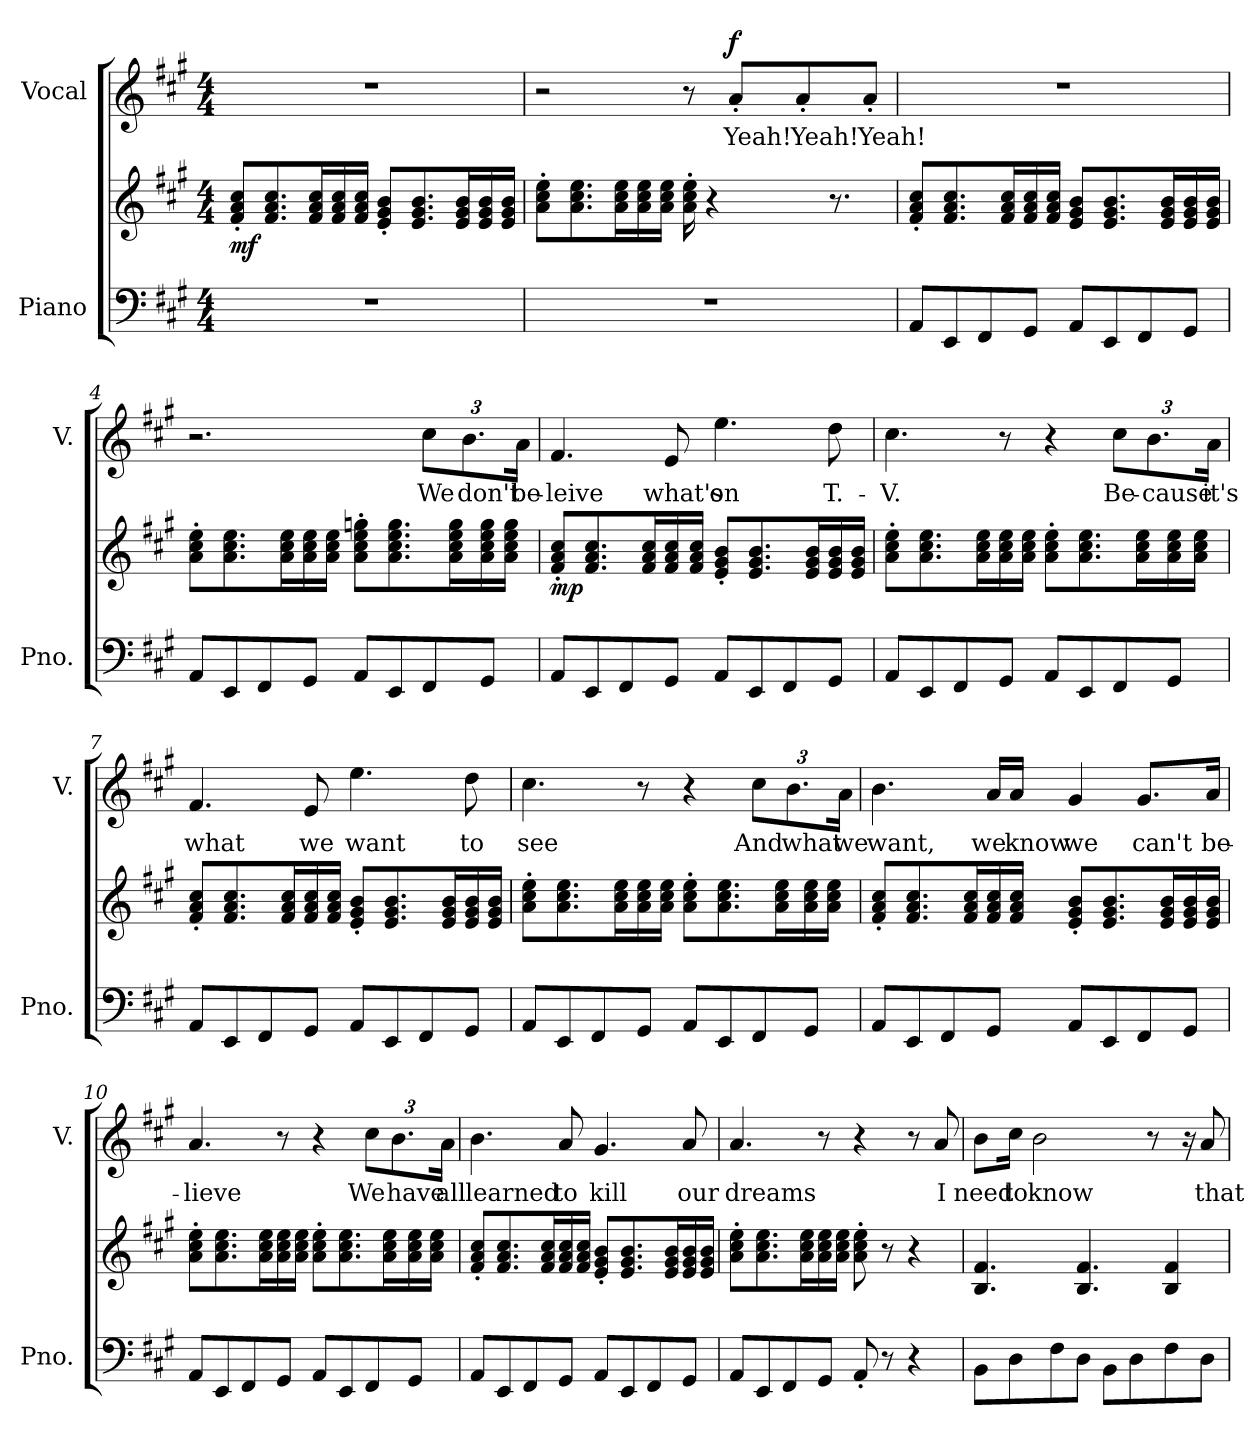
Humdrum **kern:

**kern	**kern	**dynam	**kern	**text	**dynam
*part2	*part2	*part2	*part1	*part1	*part1
*staff3	*staff2	*staff2/3	*staff1	*staff1	*staff1
*I"Piano	*	*	*I"Vocal	*	*
*I'Pno.	*	*	*I'V.	*	*
*clefF4	*clefG2	*	*clefG2	*	*
*k[f#c#g#]	*k[f#c#g#]	*	*k[f#c#g#]	*	*
*M4/4	*M4/4	*	*M4/4	*	*
=1	=1	=1	=1	=1	=1
!	!	!LO:DY:b	!	!	!
1r	8f#/' 8a/' 8cc#/'L	mf	1r	.	.
.	8.f#/ 8.a/ 8.cc#/	.	.	.	.
.	16f#/ 16a/ 16cc#/L	.	.	.	.
.	16f#/ 16a/ 16cc#/	.	.	.	.
.	16f#/ 16a/ 16cc#/JJ	.	.	.	.
.	8e/' 8g#/' 8b/'L	.	.	.	.
.	8.e/ 8.g#/ 8.b/	.	.	.	.
.	16e/ 16g#/ 16b/L	.	.	.	.
.	16e/ 16g#/ 16b/	.	.	.	.
.	16e/ 16g#/ 16b/JJ	.	.	.	.
=2	=2	=2	=2	=2	=2
1r	8a\' 8cc#\' 8ee\'L	.	2r	.	.
.	8.a\ 8.cc#\ 8.ee\	.	.	.	.
.	16a\ 16cc#\ 16ee\L	.	.	.	.
.	16a\ 16cc#\ 16ee\	.	.	.	.
.	16a\ 16cc#\ 16ee\JJ	.	.	.	.
.	16a\' 16cc#\' 16ee\'	.	8r	.	.
.	4r	.	.	.	.
!	!	!	!	!LO:LY:b	!LO:DY:b
.	.	.	8a'/L	Yeah!	f
!	!	!	!	!LO:LY:b	!
.	.	.	8a'/	Yeah!	.
.	8.r	.	.	.	.
!	!	!	!	!LO:LY:b	!
.	.	.	8a'/J	Yeah!	.
=3	=3	=3	=3	=3	=3
8AA/L	8f#/' 8a/' 8cc#/'L	.	1r	.	.
8EE/	8.f#/ 8.a/ 8.cc#/	.	.	.	.
8FF#/	.	.	.	.	.
.	16f#/ 16a/ 16cc#/L	.	.	.	.
8GG#/J	16f#/ 16a/ 16cc#/	.	.	.	.
.	16f#/ 16a/ 16cc#/JJ	.	.	.	.
8AA/L	8e/ 8g#/ 8b/L	.	.	.	.
8EE/	8.e/ 8.g#/ 8.b/	.	.	.	.
8FF#/	.	.	.	.	.
.	16e/ 16g#/ 16b/L	.	.	.	.
8GG#/J	16e/ 16g#/ 16b/	.	.	.	.
.	16e/ 16g#/ 16b/JJ	.	.	.	.
!!LO:LB:g=z
=4	=4	=4	=4	=4	=4
8AA/L	8a\' 8cc#\' 8ee\'L	.	2.r	.	.
8EE/	8.a\ 8.cc#\ 8.ee\	.	.	.	.
8FF#/	.	.	.	.	.
.	16a\ 16cc#\ 16ee\L	.	.	.	.
8GG#/J	16a\ 16cc#\ 16ee\	.	.	.	.
.	16a\ 16cc#\ 16ee\JJ	.	.	.	.
8AA/L	8a\' 8cc#\' 8ee\' 8ggn\'L	.	.	.	.
8EE/	8.a\ 8.cc#\ 8.ee\ 8.gg\	.	.	.	.
*	*	*	*Xbrackettup	*	*
!	!	!	!	!LO:LY:b	!
8FF#/	.	.	12cc#\L	We	.
.	16a\ 16cc#\ 16ee\ 16gg\L	.	.	.	.
!	!	!	!	!LO:LY:b	!
.	.	.	12.b\	don't	.
8GG#/J	16a\ 16cc#\ 16ee\ 16gg\	.	.	.	.
.	16a\ 16cc#\ 16ee\ 16gg\JJ	.	.	.	.
!	!	!	!	!LO:LY:b	!
.	.	.	24a\Jk	be-	.
=5	=5	=5	=5	=5	=5
!	!	!LO:DY:b	!	!LO:LY:b	!
8AA/L	8f#/' 8a/' 8cc#/'L	mp	4.f#/	-leive	.
8EE/	8.f#/ 8.a/ 8.cc#/	.	.	.	.
8FF#/	.	.	.	.	.
.	16f#/ 16a/ 16cc#/L	.	.	.	.
!	!	!	!	!LO:LY:b	!
8GG#/J	16f#/ 16a/ 16cc#/	.	8e/	what's	.
.	16f#/ 16a/ 16cc#/JJ	.	.	.	.
!	!	!	!	!LO:LY:b	!
8AA/L	8e/' 8g#/' 8b/'L	.	4.ee\	on	.
8EE/	8.e/ 8.g#/ 8.b/	.	.	.	.
8FF#/	.	.	.	.	.
.	16e/ 16g#/ 16b/L	.	.	.	.
!	!	!	!	!LO:LY:b	!
8GG#/J	16e/ 16g#/ 16b/	.	8dd\	T.-	.
.	16e/ 16g#/ 16b/JJ	.	.	.	.
!!LO:LB:g=z
=6	=6	=6	=6	=6	=6
!	!	!	!	!LO:LY:b	!
8AA/L	8a\' 8cc#\' 8ee\'L	.	4.cc#\	-V.	.
8EE/	8.a\ 8.cc#\ 8.ee\	.	.	.	.
8FF#/	.	.	.	.	.
.	16a\ 16cc#\ 16ee\L	.	.	.	.
8GG#/J	16a\ 16cc#\ 16ee\	.	8r	.	.
.	16a\ 16cc#\ 16ee\JJ	.	.	.	.
8AA/L	8a\' 8cc#\' 8ee\'L	.	4r	.	.
8EE/	8.a\ 8.cc#\ 8.ee\	.	.	.	.
!	!	!	!	!LO:LY:b	!
8FF#/	.	.	12cc#\L	Be-	.
.	16a\ 16cc#\ 16ee\L	.	.	.	.
!	!	!	!	!LO:LY:b	!
.	.	.	12.b\	-cause	.
8GG#/J	16a\ 16cc#\ 16ee\	.	.	.	.
.	16a\ 16cc#\ 16ee\JJ	.	.	.	.
!	!	!	!	!LO:LY:b	!
.	.	.	24a\Jk	it's	.
=7	=7	=7	=7	=7	=7
!	!	!	!	!LO:LY:b	!
8AA/L	8f#/' 8a/' 8cc#/'L	.	4.f#/	what	.
8EE/	8.f#/ 8.a/ 8.cc#/	.	.	.	.
8FF#/	.	.	.	.	.
.	16f#/ 16a/ 16cc#/L	.	.	.	.
!	!	!	!	!LO:LY:b	!
8GG#/J	16f#/ 16a/ 16cc#/	.	8e/	we	.
.	16f#/ 16a/ 16cc#/JJ	.	.	.	.
!	!	!	!	!LO:LY:b	!
8AA/L	8e/' 8g#/' 8b/'L	.	4.ee\	want	.
8EE/	8.e/ 8.g#/ 8.b/	.	.	.	.
8FF#/	.	.	.	.	.
.	16e/ 16g#/ 16b/L	.	.	.	.
!	!	!	!	!LO:LY:b	!
8GG#/J	16e/ 16g#/ 16b/	.	8dd\	to	.
.	16e/ 16g#/ 16b/JJ	.	.	.	.
!!LO:PB:g=z
=8	=8	=8	=8	=8	=8
!	!	!	!	!LO:LY:b	!
8AA/L	8a\' 8cc#\' 8ee\'L	.	4.cc#\	see	.
8EE/	8.a\ 8.cc#\ 8.ee\	.	.	.	.
8FF#/	.	.	.	.	.
.	16a\ 16cc#\ 16ee\L	.	.	.	.
8GG#/J	16a\ 16cc#\ 16ee\	.	8r	.	.
.	16a\ 16cc#\ 16ee\JJ	.	.	.	.
8AA/L	8a\' 8cc#\' 8ee\'L	.	4r	.	.
8EE/	8.a\ 8.cc#\ 8.ee\	.	.	.	.
!	!	!	!	!LO:LY:b	!
8FF#/	.	.	12cc#\L	And	.
.	16a\ 16cc#\ 16ee\L	.	.	.	.
!	!	!	!	!LO:LY:b	!
.	.	.	12.b\	what	.
8GG#/J	16a\ 16cc#\ 16ee\	.	.	.	.
.	16a\ 16cc#\ 16ee\JJ	.	.	.	.
!	!	!	!	!LO:LY:b	!
.	.	.	24a\Jk	we	.
=9	=9	=9	=9	=9	=9
!	!	!	!	!LO:LY:b	!
8AA/L	8f#/' 8a/' 8cc#/'L	.	4.b\	want,	.
8EE/	8.f#/ 8.a/ 8.cc#/	.	.	.	.
8FF#/	.	.	.	.	.
.	16f#/ 16a/ 16cc#/L	.	.	.	.
!	!	!	!	!LO:LY:b	!
8GG#/J	16f#/ 16a/ 16cc#/	.	16a/LL	we	.
!	!	!	!	!LO:LY:b	!
.	16f#/ 16a/ 16cc#/JJ	.	16a/JJ	know	.
!	!	!	!	!LO:LY:b	!
8AA/L	8e/' 8g#/' 8b/'L	.	4g#/	we	.
8EE/	8.e/ 8.g#/ 8.b/	.	.	.	.
!	!	!	!	!LO:LY:b	!
8FF#/	.	.	8.g#/L	can't	.
.	16e/ 16g#/ 16b/L	.	.	.	.
8GG#/J	16e/ 16g#/ 16b/	.	.	.	.
!	!	!	!	!LO:LY:b	!
.	16e/ 16g#/ 16b/JJ	.	16a/Jk	be-	.
!!LO:LB:g=z
=10	=10	=10	=10	=10	=10
!	!	!	!	!LO:LY:b	!
8AA/L	8a\' 8cc#\' 8ee\'L	.	4.a/	-lieve	.
8EE/	8.a\ 8.cc#\ 8.ee\	.	.	.	.
8FF#/	.	.	.	.	.
.	16a\ 16cc#\ 16ee\L	.	.	.	.
8GG#/J	16a\ 16cc#\ 16ee\	.	8r	.	.
.	16a\ 16cc#\ 16ee\JJ	.	.	.	.
8AA/L	8a\' 8cc#\' 8ee\'L	.	4r	.	.
8EE/	8.a\ 8.cc#\ 8.ee\	.	.	.	.
!	!	!	!	!LO:LY:b	!
8FF#/	.	.	12cc#\L	We	.
.	16a\ 16cc#\ 16ee\L	.	.	.	.
!	!	!	!	!LO:LY:b	!
.	.	.	12.b\	have	.
8GG#/J	16a\ 16cc#\ 16ee\	.	.	.	.
.	16a\ 16cc#\ 16ee\JJ	.	.	.	.
!	!	!	!	!LO:LY:b	!
.	.	.	24a\Jk	all	.
=11	=11	=11	=11	=11	=11
!	!	!	!	!LO:LY:b	!
8AA/L	8f#/' 8a/' 8cc#/'L	.	4.b\	learned	.
8EE/	8.f#/ 8.a/ 8.cc#/	.	.	.	.
8FF#/	.	.	.	.	.
.	16f#/ 16a/ 16cc#/L	.	.	.	.
!	!	!	!	!LO:LY:b	!
8GG#/J	16f#/ 16a/ 16cc#/	.	8a/	to	.
.	16f#/ 16a/ 16cc#/JJ	.	.	.	.
!	!	!	!	!LO:LY:b	!
8AA/L	8e/' 8g#/' 8b/'L	.	4.g#/	kill	.
8EE/	8.e/ 8.g#/ 8.b/	.	.	.	.
8FF#/	.	.	.	.	.
.	16e/ 16g#/ 16b/L	.	.	.	.
!	!	!	!	!LO:LY:b	!
8GG#/J	16e/ 16g#/ 16b/	.	8a/	our	.
.	16e/ 16g#/ 16b/JJ	.	.	.	.
=12	=12	=12	=12	=12	=12
!	!	!	!	!LO:LY:b	!
8AA/L	8a\' 8cc#\' 8ee\'L	.	4.a/	dreams	.
8EE/	8.a\ 8.cc#\ 8.ee\	.	.	.	.
8FF#/	.	.	.	.	.
.	16a\ 16cc#\ 16ee\L	.	.	.	.
8GG#/J	16a\ 16cc#\ 16ee\	.	8r	.	.
.	16a\ 16cc#\ 16ee\JJ	.	.	.	.
8AA'/	8a\' 8cc#\' 8ee\'	.	4r	.	.
8r	8r	.	.	.	.
4r	4r	.	8r	.	.
!	!	!	!	!LO:LY:b	!
.	.	.	8a/	I	.
!!LO:LB:g=z
=13	=13	=13	=13	=13	=13
!	!	!	!	!LO:LY:b	!
8BB\L	4.B/ 4.f#/	.	8b\L	need	.
!	!	!	!	!LO:LY:b	!
8D\	.	.	16cc#\Jk	to	.
!	!	!	!	!LO:LY:b	!
.	.	.	2b\	know	.
8F#\	.	.	.	.	.
8D\J	4.B/ 4.f#/	.	.	.	.
8BB\L	.	.	.	.	.
8D\	.	.	.	.	.
.	.	.	8r	.	.
8F#\	4B/ 4f#/	.	.	.	.
.	.	.	16r	.	.
!	!	!	!	!LO:LY:b	!
8D\J	.	.	8a/	that	.
=	=	=	=	=	=
*-	*-	*-	*-	*-	*-
